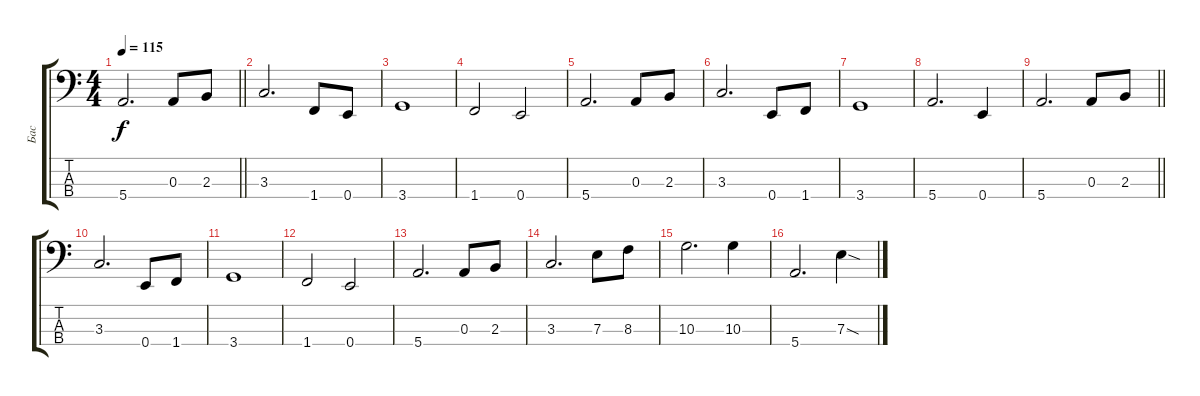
\track ("Бас" "Бас") {instrument electricbassfinger}
\staff {score tabs}
\tuning (G2 D2 A1 E1) {hide}
\ts (4 4)
\tempo 115
\clef f4
\barLineRight lightlight
\ks c
5.4.2{d dy f} 0.3.8 2.3.8 |
3.3.2{d} 1.4.8 0.4.8 |
3.4.1 |
1.4.2 0.4.2 |
5.4.2{d} 0.3.8 2.3.8 |
3.3.2{d} 0.4.8 1.4.8 |
3.4.1 |
5.4.2{d} 0.4.4 |
\barLineRight lightlight
5.4.2{d} 0.3.8 2.3.8 |
3.3.2{d} 0.4.8 1.4.8 |
3.4.1 |
1.4.2 0.4.2 |
5.4.2{d} 0.3.8 2.3.8 |
3.3.2{d} 7.3.8 8.3.8 |
10.3.2{d} 10.3.4 |
5.4.2{d} 7.3{sod}.4
